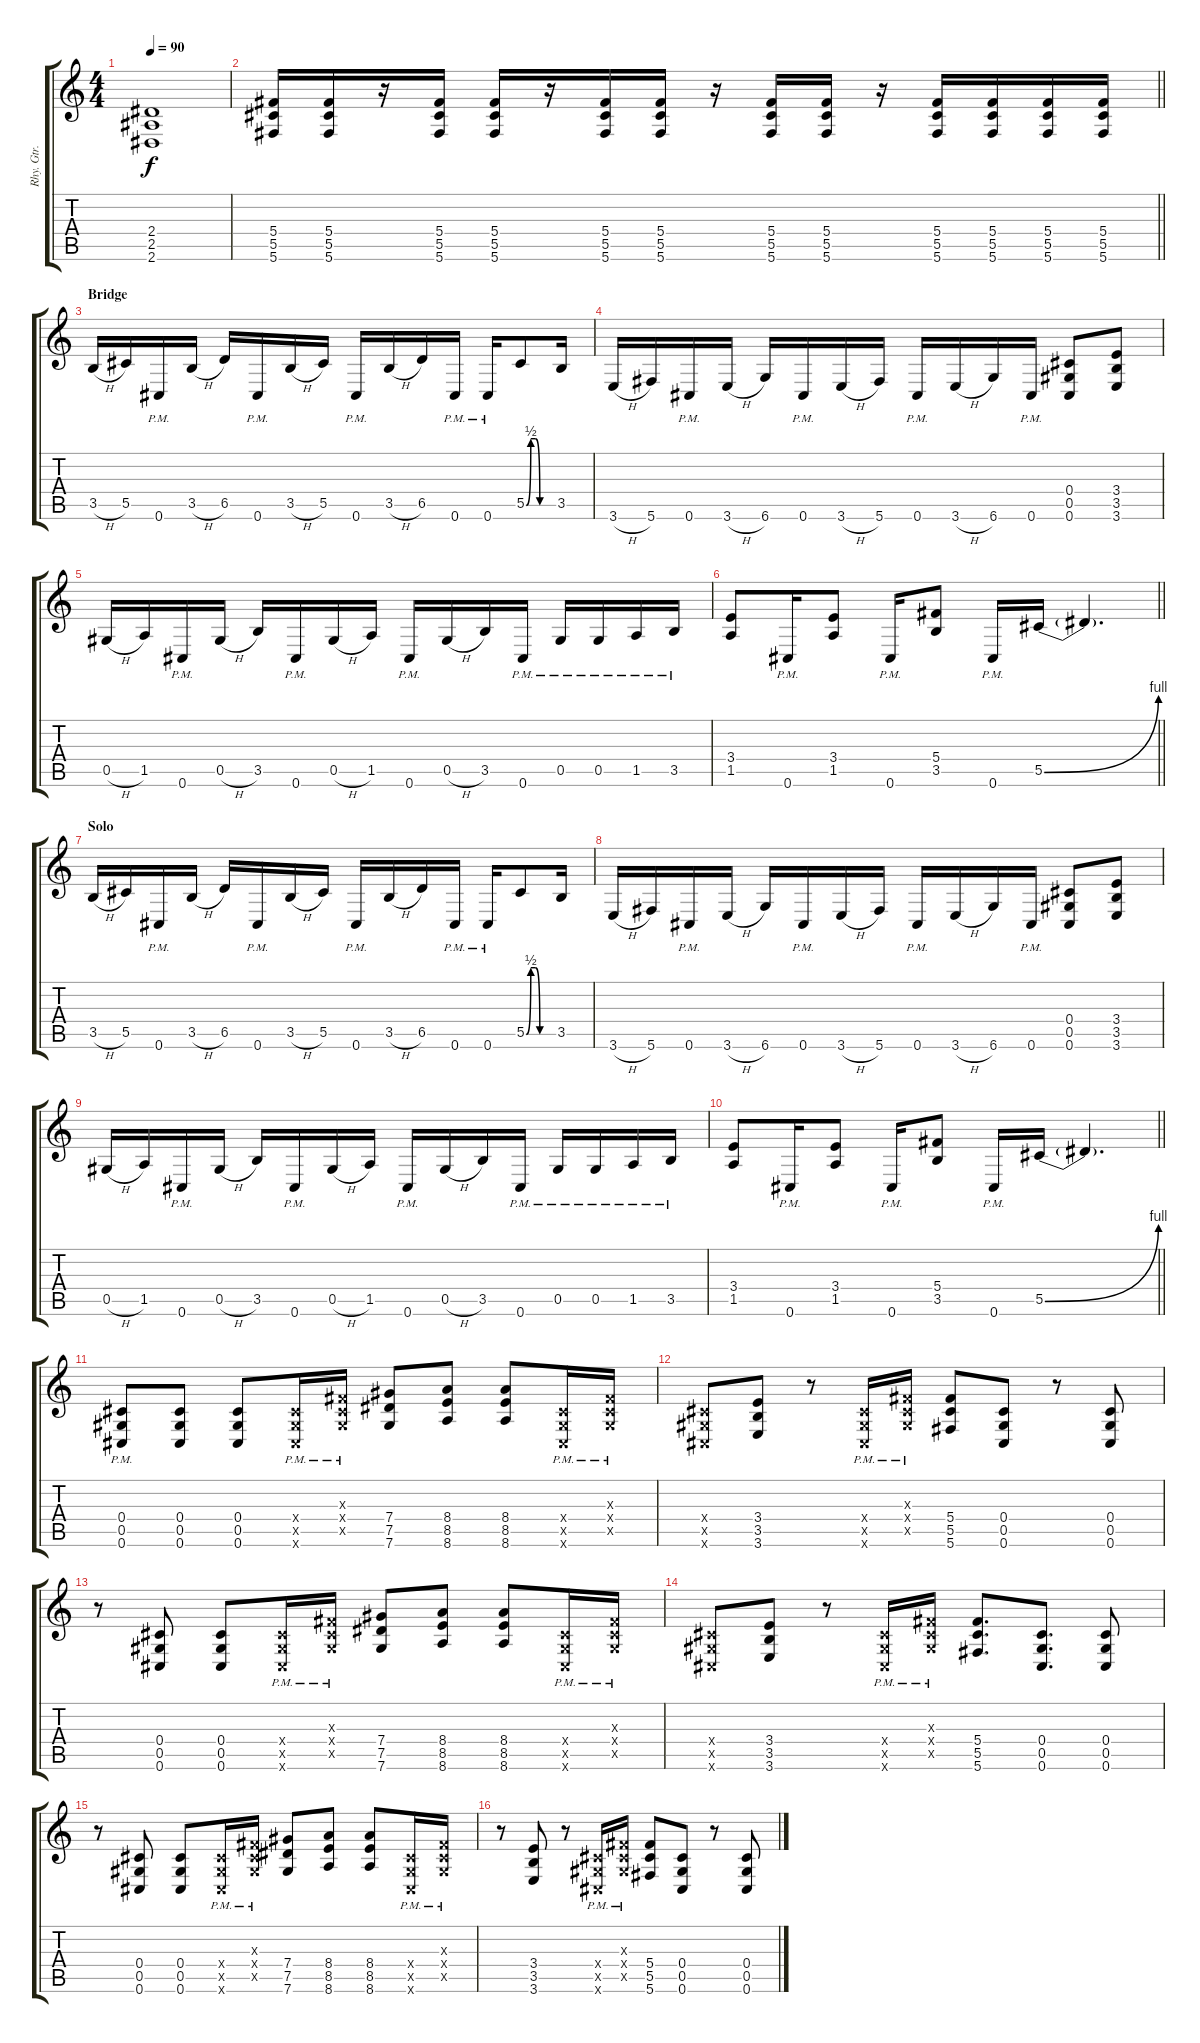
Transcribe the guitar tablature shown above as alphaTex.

\track ("Rhy. Gtr. 2" "Rhy. Gtr. ") {instrument distortionguitar}
\staff {score tabs}
\tuning (Eb4 Bb3 Gb3 Db3 Ab2 Db2) {hide}
\ts (4 4)
\tempo 90
\clef g2
\ks c
(2.4 2.5 2.6).1{dy f} |
\barLineRight lightlight
(5.4 5.5 5.6).16 (5.4 5.5 5.6).16 r.16 (5.4 5.5 5.6).16 (5.4 5.5 5.6).16 r.16 (5.4 5.5 5.6).16 (5.4 5.5 5.6).16 r.16 (5.4 5.5 5.6).16 (5.4 5.5 5.6).16 r.16 (5.4 5.5 5.6).16 (5.4 5.5 5.6).16 (5.4 5.5 5.6).16 (5.4 5.5 5.6).16 |
\section ("" "Bridge")
3.5{h}.16 5.5.16 0.6{pm}.16 3.5{h}.16 6.5.16 0.6{pm}.16 3.5{h}.16 5.5.16 0.6{pm}.16 3.5{h}.16 6.5.16 0.6{pm}.16 0.6{pm}.16 5.5{be (custom 0 0 10 2 20 2 30 0 60 0)}.8 3.5.16 |
3.6{h}.16 5.6.16 0.6{pm}.16 3.6{h}.16 6.6.16 0.6{pm}.16 3.6{h}.16 5.6.16 0.6{pm}.16 3.6{h}.16 6.6.16 0.6{pm}.16 (0.4 0.5 0.6).8 (3.4 3.5 3.6).8 |
0.5{h}.16 1.5.16 0.6{pm}.16 0.5{h}.16 3.5.16 0.6{pm}.16 0.5{h}.16 1.5.16 0.6{pm}.16 0.5{h}.16 3.5.16 0.6{pm}.16 0.5{pm}.16 0.5{pm}.16 1.5{pm}.16 3.5{pm}.16 |
\barLineRight lightlight
(3.4 1.5).8 0.6{pm}.16 (3.4 1.5).8 0.6{pm}.16 (5.4 3.5).8 0.6{pm}.16 5.5{be (bend 0 0 60 4)}.16 5.5{t}.4{d} |
\section ("" "Solo")
3.5{h}.16 5.5.16 0.6{pm}.16 3.5{h}.16 6.5.16 0.6{pm}.16 3.5{h}.16 5.5.16 0.6{pm}.16 3.5{h}.16 6.5.16 0.6{pm}.16 0.6{pm}.16 5.5{be (custom 0 0 10 2 20 2 30 0 60 0)}.8 3.5.16 |
3.6{h}.16 5.6.16 0.6{pm}.16 3.6{h}.16 6.6.16 0.6{pm}.16 3.6{h}.16 5.6.16 0.6{pm}.16 3.6{h}.16 6.6.16 0.6{pm}.16 (0.4 0.5 0.6).8 (3.4 3.5 3.6).8 |
0.5{h}.16 1.5.16 0.6{pm}.16 0.5{h}.16 3.5.16 0.6{pm}.16 0.5{h}.16 1.5.16 0.6{pm}.16 0.5{h}.16 3.5.16 0.6{pm}.16 0.5{pm}.16 0.5{pm}.16 1.5{pm}.16 3.5{pm}.16 |
\barLineRight lightlight
(3.4 1.5).8 0.6{pm}.16 (3.4 1.5).8 0.6{pm}.16 (5.4 3.5).8 0.6{pm}.16 5.5{be (bend 0 0 60 4)}.16 5.5{t}.4{d} |
\section ("" "")
(0.4{pm} 0.5{pm} 0.6{pm}).8 (0.4 0.5 0.6).8 (0.4 0.5 0.6).8 (0.4{x} 0.5{pm x} 0.6{pm x}).16 (0.3{x} 0.4{pm x} 0.5{pm x}).16 (7.4 7.5 7.6).8 (8.4 8.5 8.6).8 (8.4 8.5 8.6).8 (0.4{x} 0.5{pm x} 0.6{pm x}).16 (0.3{x} 0.4{pm x} 0.5{pm x}).16 |
(0.4{x} 0.5{x} 0.6{x}).8 (3.4 3.5 3.6).8 r.8 (0.4{x} 0.5{pm x} 0.6{pm x}).16 (0.3{x} 0.4{pm x} 0.5{pm x}).16 (5.4 5.5 5.6).8 (0.4 0.5 0.6).8 r.8 (0.4 0.5 0.6).8 |
r.8 (0.4 0.5 0.6).8 (0.4 0.5 0.6).8 (0.4{x} 0.5{pm x} 0.6{pm x}).16 (0.3{x} 0.4{pm x} 0.5{pm x}).16 (7.4 7.5 7.6).8 (8.4 8.5 8.6).8 (8.4 8.5 8.6).8 (0.4{x} 0.5{pm x} 0.6{pm x}).16 (0.3{x} 0.4{pm x} 0.5{pm x}).16 |
(0.4{x} 0.5{x} 0.6{x}).8 (3.4 3.5 3.6).8 r.8 (0.4{x} 0.5{pm x} 0.6{pm x}).16 (0.3{x} 0.4{pm x} 0.5{pm x}).16 (5.4 5.5 5.6).8{d} (0.4 0.5 0.6).8{d} (0.4 0.5 0.6).8 |
r.8 (0.4 0.5 0.6).8 (0.4 0.5 0.6).8 (0.4{x} 0.5{pm x} 0.6{pm x}).16 (0.3{x} 0.4{pm x} 0.5{pm x}).16 (7.4 7.5 7.6).8 (8.4 8.5 8.6).8 (8.4 8.5 8.6).8 (0.4{x} 0.5{pm x} 0.6{pm x}).16 (0.3{x} 0.4{pm x} 0.5{pm x}).16 |
r.8 (3.4 3.5 3.6).8 r.8 (0.4{x} 0.5{pm x} 0.6{pm x}).16 (0.3{x} 0.4{pm x} 0.5{pm x}).16 (5.4 5.5 5.6).8 (0.4 0.5 0.6).8 r.8 (0.4 0.5 0.6).8
